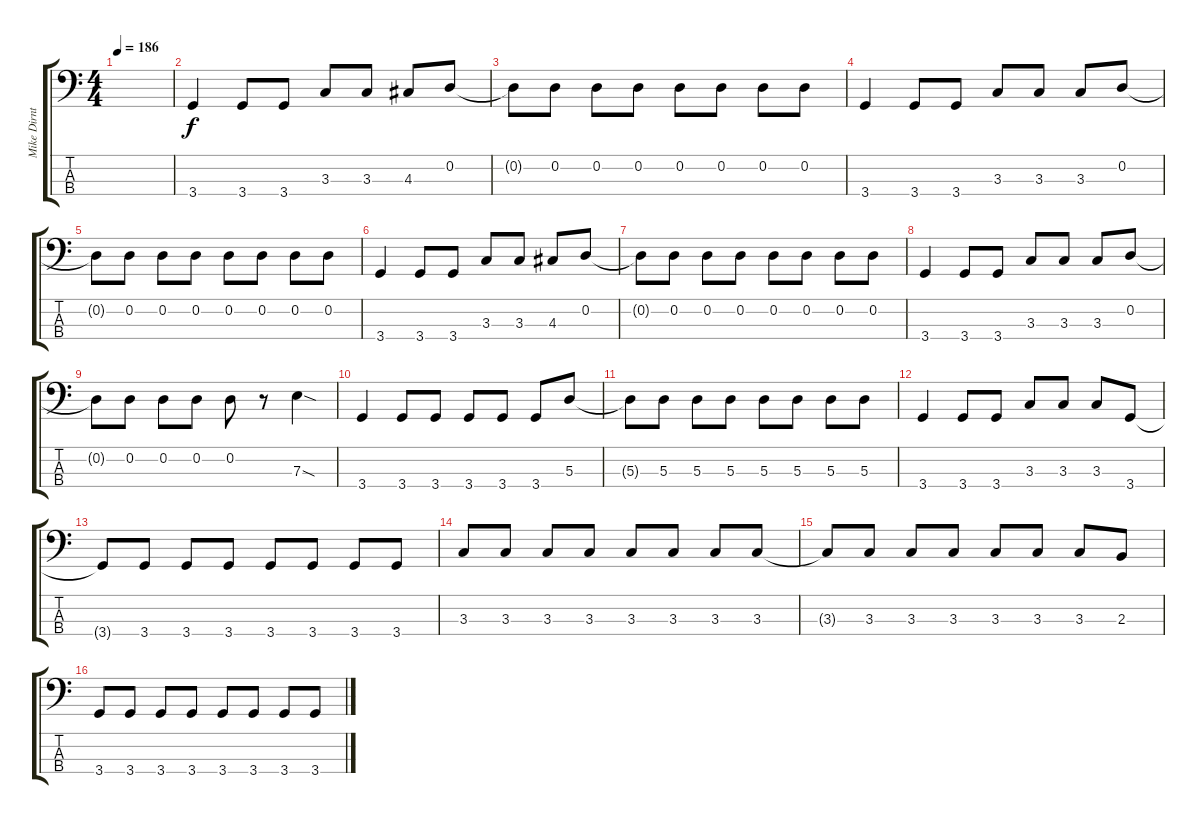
\track ("Mike Dirnt" "Mike Dirnt") {instrument electricbassfinger}
\staff {score tabs}
\tuning (G2 D2 A1 E1) {hide}
\ts (4 4)
\tempo 186
\clef f4
\ks c
|
3.4.4 3.4.8 3.4.8 3.3.8 3.3.8 4.3.8 0.2.8 |
0.2{t}.8 0.2.8 0.2.8 0.2.8 0.2.8 0.2.8 0.2.8 0.2.8 |
3.4.4 3.4.8 3.4.8 3.3.8 3.3.8 3.3.8 0.2.8 |
0.2{t}.8 0.2.8 0.2.8 0.2.8 0.2.8 0.2.8 0.2.8 0.2.8 |
3.4.4 3.4.8 3.4.8 3.3.8 3.3.8 4.3.8 0.2.8 |
0.2{t}.8 0.2.8 0.2.8 0.2.8 0.2.8 0.2.8 0.2.8 0.2.8 |
3.4.4 3.4.8 3.4.8 3.3.8 3.3.8 3.3.8 0.2.8 |
0.2{t}.8 0.2.8 0.2.8 0.2.8 0.2.8 r.8 7.3{sod}.4 |
3.4.4 3.4.8 3.4.8 3.4.8 3.4.8 3.4.8 5.3.8 |
5.3{t}.8 5.3.8 5.3.8 5.3.8 5.3.8 5.3.8 5.3.8 5.3.8 |
3.4.4 3.4.8 3.4.8 3.3.8 3.3.8 3.3.8 3.4.8 |
3.4{t}.8 3.4.8 3.4.8 3.4.8 3.4.8 3.4.8 3.4.8 3.4.8 |
3.3.8 3.3.8 3.3.8 3.3.8 3.3.8 3.3.8 3.3.8 3.3.8 |
3.3{t}.8 3.3.8 3.3.8 3.3.8 3.3.8 3.3.8 3.3.8 2.3.8 |
3.4.8 3.4.8 3.4.8 3.4.8 3.4.8 3.4.8 3.4.8 3.4.8
